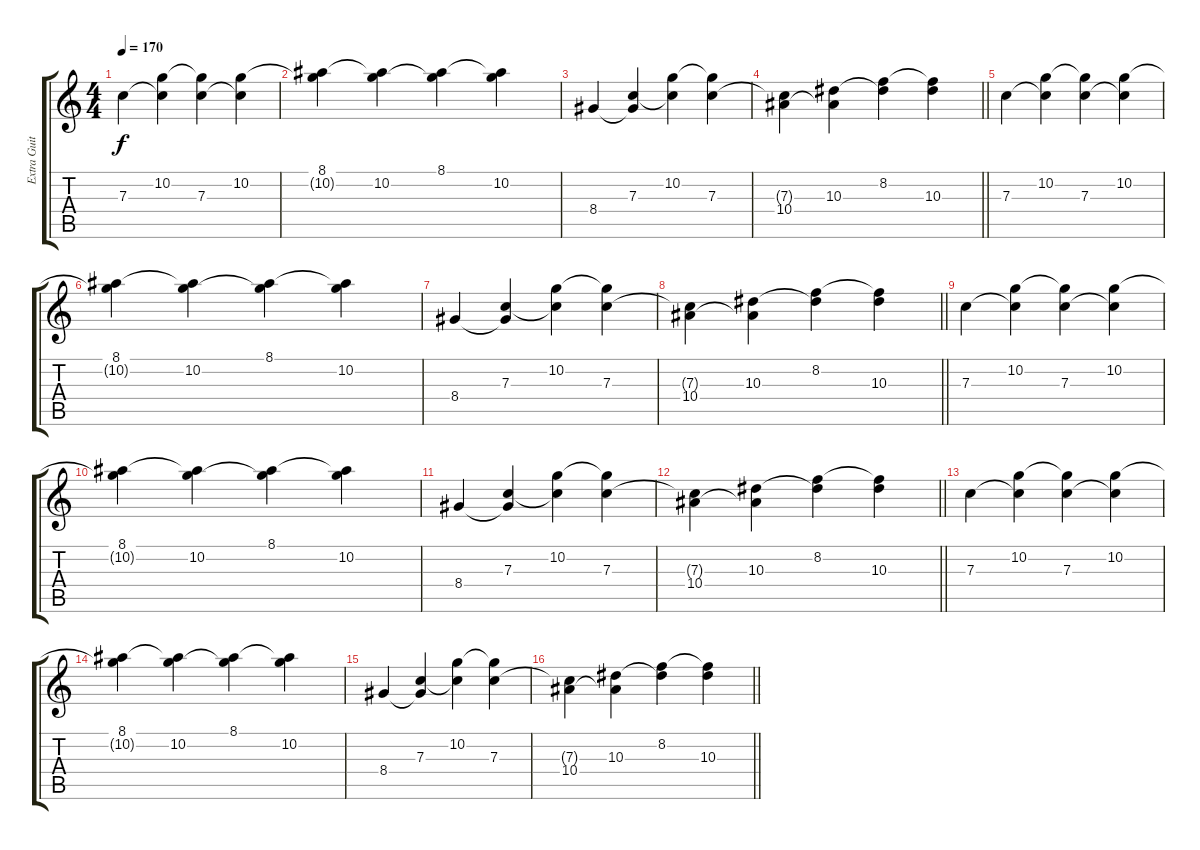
\track ("Extra Guitar 2" "Extra Guit") {instrument distortionguitar}
\staff {score tabs}
\tuning (D4 A3 F3 C3 G2 C2) {hide}
\ts (4 4)
\tempo 170
\clef g2
\ks c
7.3.4{dy f} (10.2 7.3{t}).4 (10.2{t} 7.3).4 (10.2 7.3{t}).4 |
(8.1 10.2{t}).4 (8.1{t} 10.2).4 (8.1 10.2{t}).4 (8.1{t} 10.2).4 |
8.4.4 (7.3 8.4{t}).4 (10.2 7.3{t}).4 (10.2{t} 7.3).4 |
\barLineRight lightlight
(7.3{t} 10.4).4 (10.3 10.4{t}).4 (8.2 10.3{t}).4 (8.2{t} 10.3).4 |
7.3.4 (10.2 7.3{t}).4 (10.2{t} 7.3).4 (10.2 7.3{t}).4 |
(8.1 10.2{t}).4 (8.1{t} 10.2).4 (8.1 10.2{t}).4 (8.1{t} 10.2).4 |
8.4.4 (7.3 8.4{t}).4 (10.2 7.3{t}).4 (10.2{t} 7.3).4 |
\barLineRight lightlight
(7.3{t} 10.4).4 (10.3 10.4{t}).4 (8.2 10.3{t}).4 (8.2{t} 10.3).4 |
7.3.4 (10.2 7.3{t}).4 (10.2{t} 7.3).4 (10.2 7.3{t}).4 |
(8.1 10.2{t}).4 (8.1{t} 10.2).4 (8.1 10.2{t}).4 (8.1{t} 10.2).4 |
8.4.4 (7.3 8.4{t}).4 (10.2 7.3{t}).4 (10.2{t} 7.3).4 |
\barLineRight lightlight
(7.3{t} 10.4).4 (10.3 10.4{t}).4 (8.2 10.3{t}).4 (8.2{t} 10.3).4 |
7.3.4 (10.2 7.3{t}).4 (10.2{t} 7.3).4 (10.2 7.3{t}).4 |
(8.1 10.2{t}).4 (8.1{t} 10.2).4 (8.1 10.2{t}).4 (8.1{t} 10.2).4 |
8.4.4 (7.3 8.4{t}).4 (10.2 7.3{t}).4 (10.2{t} 7.3).4 |
\barLineRight lightlight
(7.3{t} 10.4).4 (10.3 10.4{t}).4 (8.2 10.3{t}).4 (8.2{t} 10.3).4
